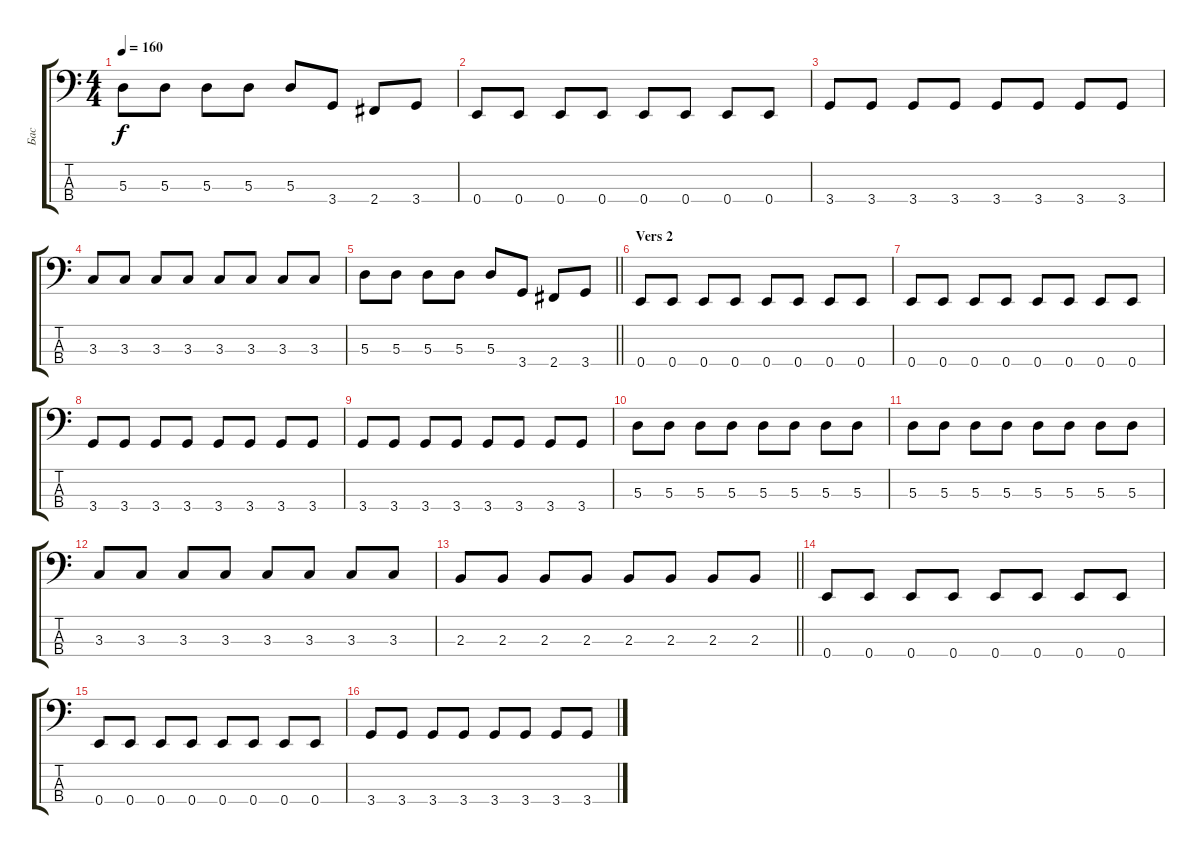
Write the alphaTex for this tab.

\track ("Бас" "Бас") {instrument electricbassfinger}
\staff {score tabs}
\tuning (G2 D2 A1 E1) {hide}
\ts (4 4)
\tempo 160
\clef f4
\ks c
5.3.8{dy f} 5.3.8 5.3.8 5.3.8 5.3.8 3.4.8 2.4.8 3.4.8 |
0.4.8 0.4.8 0.4.8 0.4.8 0.4.8 0.4.8 0.4.8 0.4.8 |
3.4.8 3.4.8 3.4.8 3.4.8 3.4.8 3.4.8 3.4.8 3.4.8 |
3.3.8 3.3.8 3.3.8 3.3.8 3.3.8 3.3.8 3.3.8 3.3.8 |
\barLineRight lightlight
5.3.8 5.3.8 5.3.8 5.3.8 5.3.8 3.4.8 2.4.8 3.4.8 |
\section ("" "Vers 2")
0.4.8 0.4.8 0.4.8 0.4.8 0.4.8 0.4.8 0.4.8 0.4.8 |
0.4.8 0.4.8 0.4.8 0.4.8 0.4.8 0.4.8 0.4.8 0.4.8 |
3.4.8 3.4.8 3.4.8 3.4.8 3.4.8 3.4.8 3.4.8 3.4.8 |
3.4.8 3.4.8 3.4.8 3.4.8 3.4.8 3.4.8 3.4.8 3.4.8 |
5.3.8 5.3.8 5.3.8 5.3.8 5.3.8 5.3.8 5.3.8 5.3.8 |
5.3.8 5.3.8 5.3.8 5.3.8 5.3.8 5.3.8 5.3.8 5.3.8 |
3.3.8 3.3.8 3.3.8 3.3.8 3.3.8 3.3.8 3.3.8 3.3.8 |
\barLineRight lightlight
2.3.8 2.3.8 2.3.8 2.3.8 2.3.8 2.3.8 2.3.8 2.3.8 |
0.4.8 0.4.8 0.4.8 0.4.8 0.4.8 0.4.8 0.4.8 0.4.8 |
0.4.8 0.4.8 0.4.8 0.4.8 0.4.8 0.4.8 0.4.8 0.4.8 |
3.4.8 3.4.8 3.4.8 3.4.8 3.4.8 3.4.8 3.4.8 3.4.8
